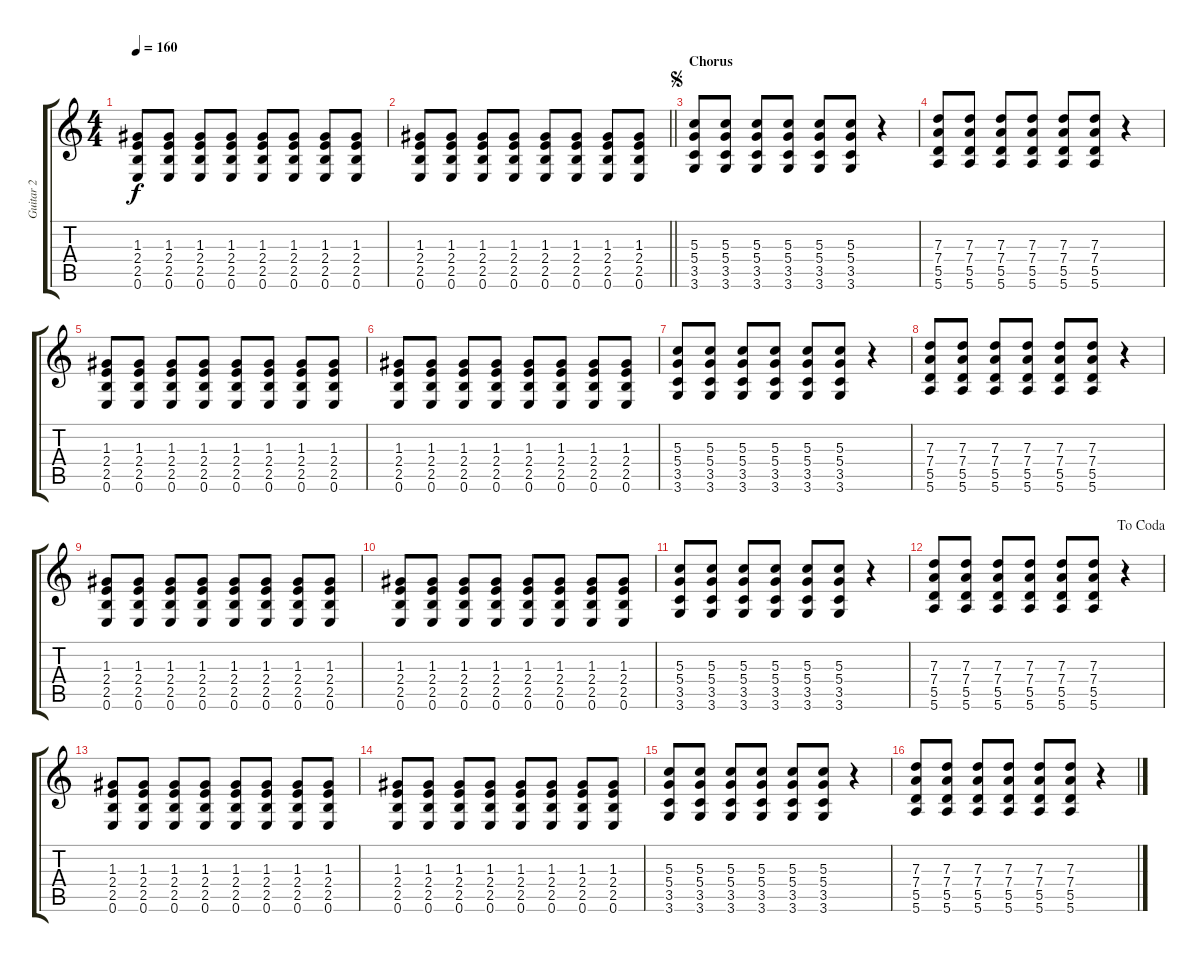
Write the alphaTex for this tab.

\track ("Guitar 2" "Guitar 2") {instrument overdrivenguitar}
\staff {score tabs}
\tuning (E4 B3 G3 D3 A2 E2) {hide}
\ts (4 4)
\tempo 160
\clef g2
\ks c
(1.3 2.4 2.5 0.6).8{dy f} (1.3 2.4 2.5 0.6).8 (1.3 2.4 2.5 0.6).8 (1.3 2.4 2.5 0.6).8 (1.3 2.4 2.5 0.6).8 (1.3 2.4 2.5 0.6).8 (1.3 2.4 2.5 0.6).8 (1.3 2.4 2.5 0.6).8 |
\barLineRight lightlight
(1.3 2.4 2.5 0.6).8 (1.3 2.4 2.5 0.6).8 (1.3 2.4 2.5 0.6).8 (1.3 2.4 2.5 0.6).8 (1.3 2.4 2.5 0.6).8 (1.3 2.4 2.5 0.6).8 (1.3 2.4 2.5 0.6).8 (1.3 2.4 2.5 0.6).8 |
\section ("" "Chorus")
\jump segno
(5.3 5.4 3.5 3.6).8 (5.3 5.4 3.5 3.6).8 (5.3 5.4 3.5 3.6).8 (5.3 5.4 3.5 3.6).8 (5.3 5.4 3.5 3.6).8 (5.3 5.4 3.5 3.6).8 r.4 |
(7.3 7.4 5.5 5.6).8 (7.3 7.4 5.5 5.6).8 (7.3 7.4 5.5 5.6).8 (7.3 7.4 5.5 5.6).8 (7.3 7.4 5.5 5.6).8 (7.3 7.4 5.5 5.6).8 r.4 |
(1.3 2.4 2.5 0.6).8 (1.3 2.4 2.5 0.6).8 (1.3 2.4 2.5 0.6).8 (1.3 2.4 2.5 0.6).8 (1.3 2.4 2.5 0.6).8 (1.3 2.4 2.5 0.6).8 (1.3 2.4 2.5 0.6).8 (1.3 2.4 2.5 0.6).8 |
(1.3 2.4 2.5 0.6).8 (1.3 2.4 2.5 0.6).8 (1.3 2.4 2.5 0.6).8 (1.3 2.4 2.5 0.6).8 (1.3 2.4 2.5 0.6).8 (1.3 2.4 2.5 0.6).8 (1.3 2.4 2.5 0.6).8 (1.3 2.4 2.5 0.6).8 |
(5.3 5.4 3.5 3.6).8 (5.3 5.4 3.5 3.6).8 (5.3 5.4 3.5 3.6).8 (5.3 5.4 3.5 3.6).8 (5.3 5.4 3.5 3.6).8 (5.3 5.4 3.5 3.6).8 r.4 |
(7.3 7.4 5.5 5.6).8 (7.3 7.4 5.5 5.6).8 (7.3 7.4 5.5 5.6).8 (7.3 7.4 5.5 5.6).8 (7.3 7.4 5.5 5.6).8 (7.3 7.4 5.5 5.6).8 r.4 |
(1.3 2.4 2.5 0.6).8 (1.3 2.4 2.5 0.6).8 (1.3 2.4 2.5 0.6).8 (1.3 2.4 2.5 0.6).8 (1.3 2.4 2.5 0.6).8 (1.3 2.4 2.5 0.6).8 (1.3 2.4 2.5 0.6).8 (1.3 2.4 2.5 0.6).8 |
(1.3 2.4 2.5 0.6).8 (1.3 2.4 2.5 0.6).8 (1.3 2.4 2.5 0.6).8 (1.3 2.4 2.5 0.6).8 (1.3 2.4 2.5 0.6).8 (1.3 2.4 2.5 0.6).8 (1.3 2.4 2.5 0.6).8 (1.3 2.4 2.5 0.6).8 |
(5.3 5.4 3.5 3.6).8 (5.3 5.4 3.5 3.6).8 (5.3 5.4 3.5 3.6).8 (5.3 5.4 3.5 3.6).8 (5.3 5.4 3.5 3.6).8 (5.3 5.4 3.5 3.6).8 r.4 |
\jump dacoda
(7.3 7.4 5.5 5.6).8 (7.3 7.4 5.5 5.6).8 (7.3 7.4 5.5 5.6).8 (7.3 7.4 5.5 5.6).8 (7.3 7.4 5.5 5.6).8 (7.3 7.4 5.5 5.6).8 r.4 |
(1.3 2.4 2.5 0.6).8 (1.3 2.4 2.5 0.6).8 (1.3 2.4 2.5 0.6).8 (1.3 2.4 2.5 0.6).8 (1.3 2.4 2.5 0.6).8 (1.3 2.4 2.5 0.6).8 (1.3 2.4 2.5 0.6).8 (1.3 2.4 2.5 0.6).8 |
(1.3 2.4 2.5 0.6).8 (1.3 2.4 2.5 0.6).8 (1.3 2.4 2.5 0.6).8 (1.3 2.4 2.5 0.6).8 (1.3 2.4 2.5 0.6).8 (1.3 2.4 2.5 0.6).8 (1.3 2.4 2.5 0.6).8 (1.3 2.4 2.5 0.6).8 |
(5.3 5.4 3.5 3.6).8 (5.3 5.4 3.5 3.6).8 (5.3 5.4 3.5 3.6).8 (5.3 5.4 3.5 3.6).8 (5.3 5.4 3.5 3.6).8 (5.3 5.4 3.5 3.6).8 r.4 |
(7.3 7.4 5.5 5.6).8 (7.3 7.4 5.5 5.6).8 (7.3 7.4 5.5 5.6).8 (7.3 7.4 5.5 5.6).8 (7.3 7.4 5.5 5.6).8 (7.3 7.4 5.5 5.6).8 r.4
